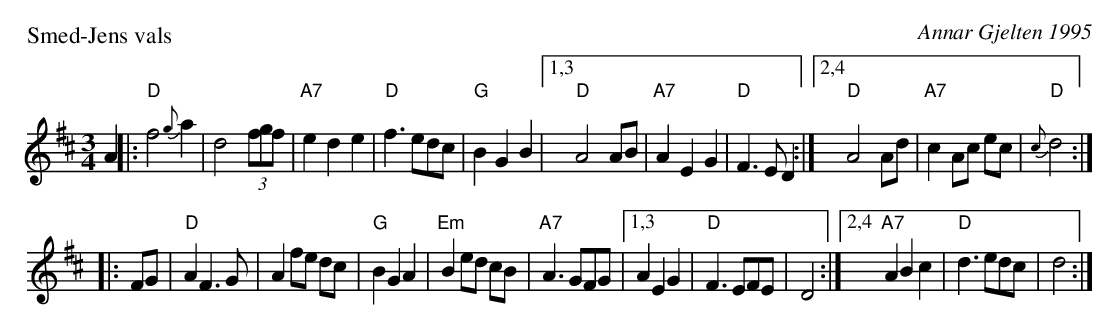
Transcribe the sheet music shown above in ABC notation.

X:1
P: Smed-Jens vals
O: Annar Gjelten 1995
M: 3/4
L: 1/8
K: D
A2 |:\
"D"f4 {g}a2 | d4 (3fgf | "A7"e2 d2 e2 | "D"f3 edc | "G"B2 G2 B2 |\
[1,3 "D"A4 AB | "A7"A2 E2 G2 | "D"F3 E D2 :|2,4 "D"A4 Ad | "A7"c2 Ac ec | "D"{c}d4 :|
|: FG |\
"D"A2 F3 G | A2 fe dc | "G"B2 G2 A2 | "Em"B2 ed cB | "A7"A3 GFG |\
[1,3 A2 E2 G2 | "D"F3 EFE | D4 :|2,4 "A7"A2 B2 c2 | "D"d3 edc | d4 :|
